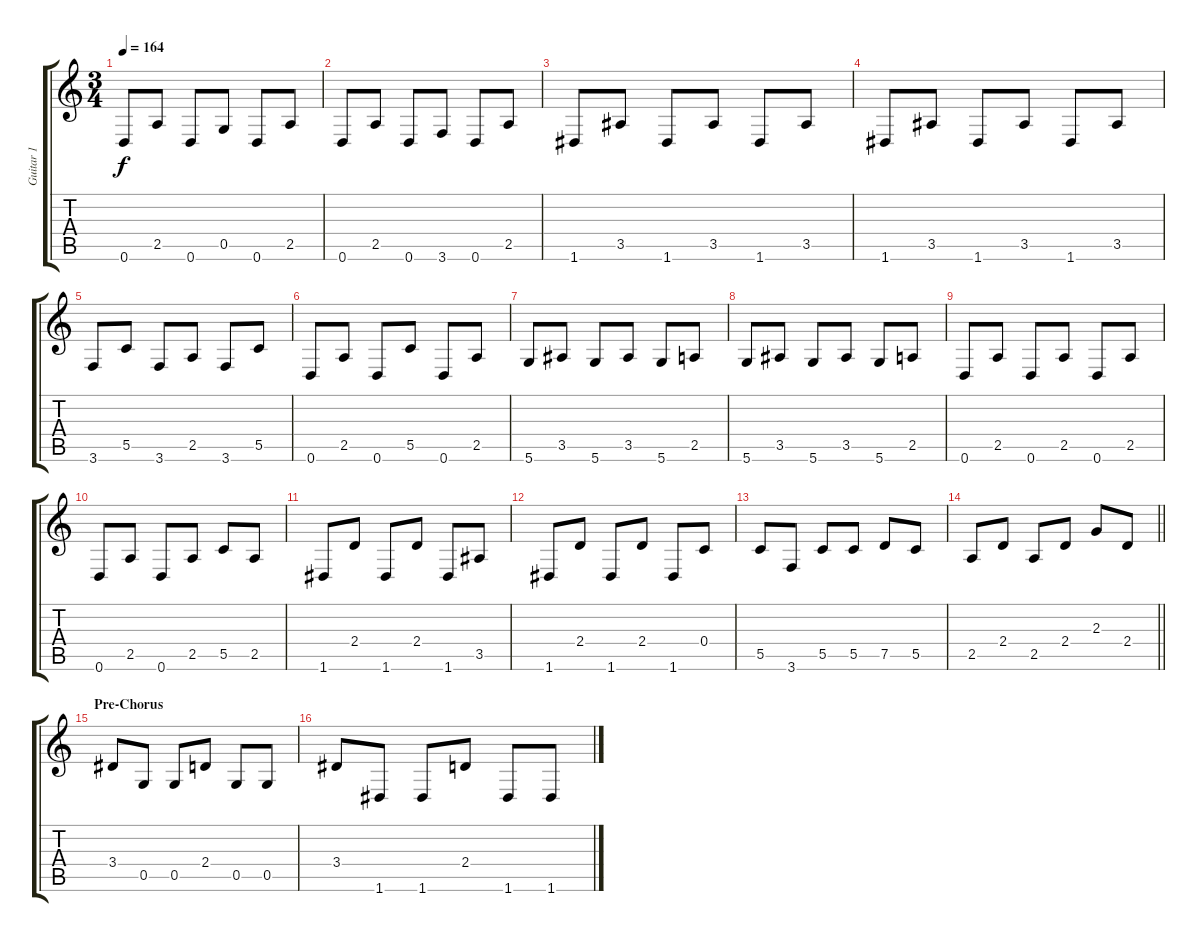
\track ("Guitar 1" "Guitar 1") {instrument distortionguitar}
\staff {score tabs}
\tuning (D4 A3 F3 C3 G2 D2) {hide}
\ts (3 4)
\tempo 164
\clef g2
\ks c
0.6.8{dy f} 2.5.8 0.6.8 0.5.8 0.6.8 2.5.8 |
0.6.8 2.5.8 0.6.8 3.6.8 0.6.8 2.5.8 |
1.6.8 3.5.8 1.6.8 3.5.8 1.6.8 3.5.8 |
1.6.8 3.5.8 1.6.8 3.5.8 1.6.8 3.5.8 |
3.6.8 5.5.8 3.6.8 2.5.8 3.6.8 5.5.8 |
0.6.8 2.5.8 0.6.8 5.5.8 0.6.8 2.5.8 |
5.6.8 3.5.8 5.6.8 3.5.8 5.6.8 2.5.8 |
5.6.8 3.5.8 5.6.8 3.5.8 5.6.8 2.5.8 |
0.6.8 2.5.8 0.6.8 2.5.8 0.6.8 2.5.8 |
0.6.8 2.5.8 0.6.8 2.5.8 5.5.8 2.5.8 |
1.6.8 2.4.8 1.6.8 2.4.8 1.6.8 3.5.8 |
1.6.8 2.4.8 1.6.8 2.4.8 1.6.8 0.4.8 |
5.5.8 3.6.8 5.5.8 5.5.8 7.5.8 5.5.8 |
\barLineRight lightlight
2.5.8 2.4.8 2.5.8 2.4.8 2.3.8 2.4.8 |
\section ("" "Pre-Chorus")
3.4.8 0.5.8 0.5.8 2.4.8 0.5.8 0.5.8 |
3.4.8 1.6.8 1.6.8 2.4.8 1.6.8 1.6.8
